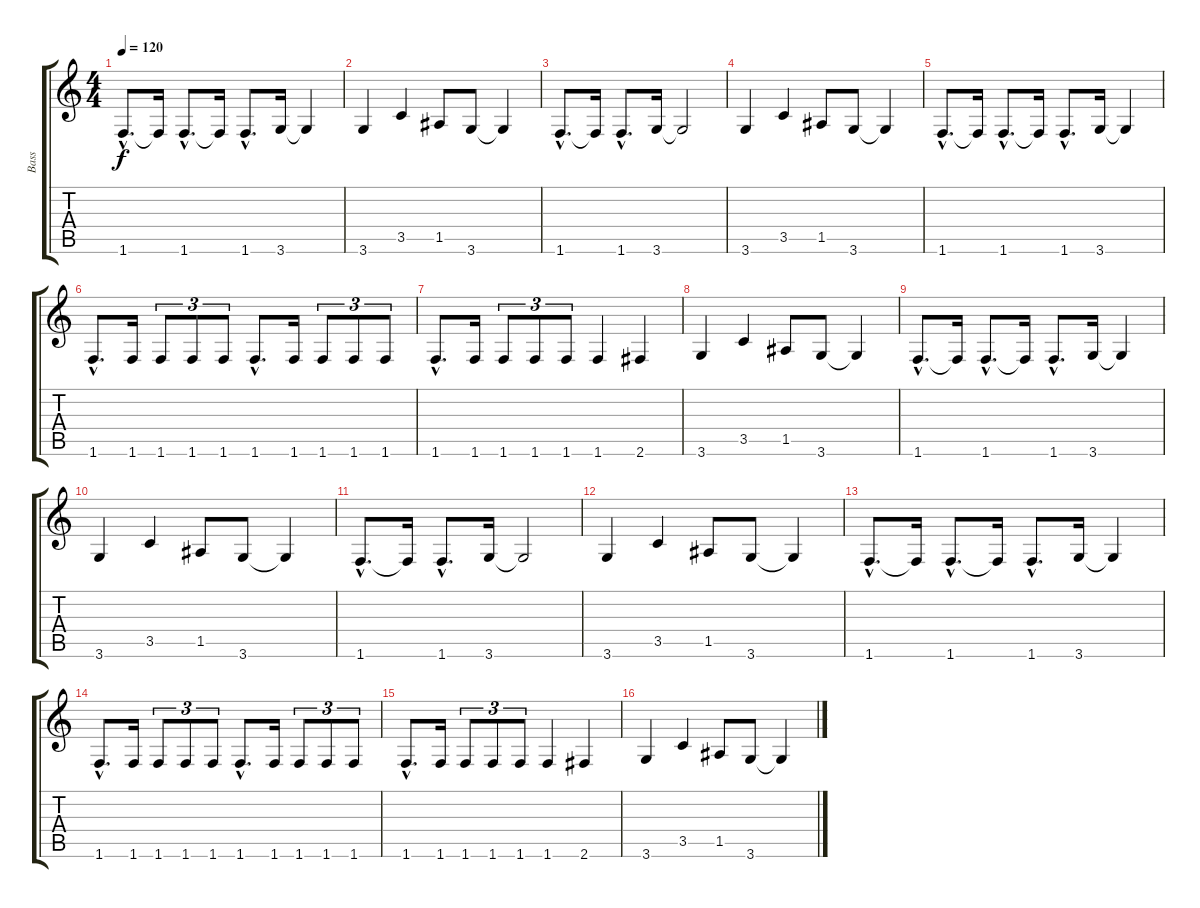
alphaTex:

\track ("Bass" "Bass") {instrument electricbassfinger}
\staff {score tabs}
\tuning (E4 B3 G3 D3 A2 E2) {hide}
\ts (4 4)
\tempo 120
\clef g2
\ks c
1.6{hac}.8{d dy f} 1.6{t}.16 1.6{hac}.8{d} 1.6{t}.16 1.6{hac}.8{d} 3.6.16 3.6{t}.4 |
3.6.4 3.5.4 1.5.8 3.6.8 3.6{t}.4 |
1.6{hac}.8{d} 1.6{t}.16 1.6{hac}.8{d} 3.6.16 3.6{t}.2 |
3.6.4 3.5.4 1.5.8 3.6.8 3.6{t}.4 |
1.6{hac}.8{d} 1.6{t}.16 1.6{hac}.8{d} 1.6{t}.16 1.6{hac}.8{d} 3.6.16 3.6{t}.4 |
1.6{hac}.8{d} 1.6.16 1.6.8{tu (3 2)} 1.6.8{tu (3 2)} 1.6.8{tu (3 2)} 1.6{hac}.8{d} 1.6.16 1.6.8{tu (3 2)} 1.6.8{tu (3 2)} 1.6.8{tu (3 2)} |
1.6{hac}.8{d} 1.6.16 1.6.8{tu (3 2)} 1.6.8{tu (3 2)} 1.6.8{tu (3 2)} 1.6.4 2.6.4 |
3.6.4 3.5.4 1.5.8 3.6.8 3.6{t}.4 |
1.6{hac}.8{d} 1.6{t}.16 1.6{hac}.8{d} 1.6{t}.16 1.6{hac}.8{d} 3.6.16 3.6{t}.4 |
3.6.4 3.5.4 1.5.8 3.6.8 3.6{t}.4 |
1.6{hac}.8{d} 1.6{t}.16 1.6{hac}.8{d} 3.6.16 3.6{t}.2 |
3.6.4 3.5.4 1.5.8 3.6.8 3.6{t}.4 |
1.6{hac}.8{d} 1.6{t}.16 1.6{hac}.8{d} 1.6{t}.16 1.6{hac}.8{d} 3.6.16 3.6{t}.4 |
1.6{hac}.8{d} 1.6.16 1.6.8{tu (3 2)} 1.6.8{tu (3 2)} 1.6.8{tu (3 2)} 1.6{hac}.8{d} 1.6.16 1.6.8{tu (3 2)} 1.6.8{tu (3 2)} 1.6.8{tu (3 2)} |
1.6{hac}.8{d} 1.6.16 1.6.8{tu (3 2)} 1.6.8{tu (3 2)} 1.6.8{tu (3 2)} 1.6.4 2.6.4 |
3.6.4 3.5.4 1.5.8 3.6.8 3.6{t}.4
